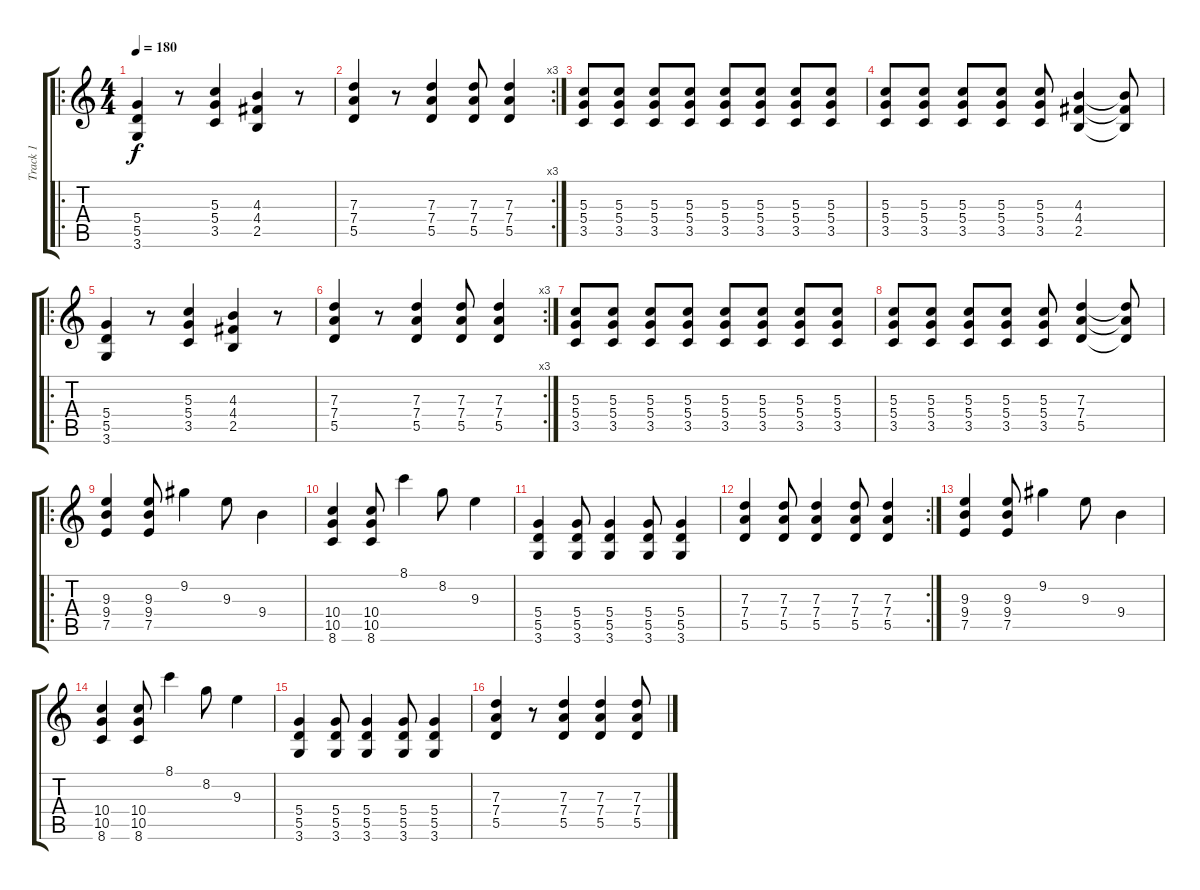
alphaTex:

\track ("Track 1" "Track 1") {instrument distortionguitar}
\staff {score tabs}
\tuning (E4 B3 G3 D3 A2 E2) {hide}
\ro
\ts (4 4)
\tempo 180
\clef g2
\ks c
(5.4 5.5 3.6).4{dy f} r.8 (5.3 5.4 3.5).4 (4.3 4.4 2.5).4 r.8 |
\rc 3
(7.3 7.4 5.5).4 r.8 (7.3 7.4 5.5).4 (7.3 7.4 5.5).8 (7.3 7.4 5.5).4 |
(5.3 5.4 3.5).8 (5.3 5.4 3.5).8 (5.3 5.4 3.5).8 (5.3 5.4 3.5).8 (5.3 5.4 3.5).8 (5.3 5.4 3.5).8 (5.3 5.4 3.5).8 (5.3 5.4 3.5).8 |
(5.3 5.4 3.5).8 (5.3 5.4 3.5).8 (5.3 5.4 3.5).8 (5.3 5.4 3.5).8 (5.3 5.4 3.5).8 (4.3 4.4 2.5).4 (4.3{t} 4.4{t} 2.5{t}).8 |
\ro
(5.4 5.5 3.6).4 r.8 (5.3 5.4 3.5).4 (4.3 4.4 2.5).4 r.8 |
\rc 3
(7.3 7.4 5.5).4 r.8 (7.3 7.4 5.5).4 (7.3 7.4 5.5).8 (7.3 7.4 5.5).4 |
(5.3 5.4 3.5).8 (5.3 5.4 3.5).8 (5.3 5.4 3.5).8 (5.3 5.4 3.5).8 (5.3 5.4 3.5).8 (5.3 5.4 3.5).8 (5.3 5.4 3.5).8 (5.3 5.4 3.5).8 |
(5.3 5.4 3.5).8 (5.3 5.4 3.5).8 (5.3 5.4 3.5).8 (5.3 5.4 3.5).8 (5.3 5.4 3.5).8 (7.3 7.4 5.5).4 (7.3{t} 7.4{t} 5.5{t}).8 |
\ro
(9.3 9.4 7.5).4 (9.3 9.4 7.5).8 9.2.4 9.3.8 9.4.4 |
(10.4 10.5 8.6).4 (10.4 10.5 8.6).8 8.1.4 8.2.8 9.3.4 |
(5.4 5.5 3.6).4 (5.4 5.5 3.6).8 (5.4 5.5 3.6).4 (5.4 5.5 3.6).8 (5.4 5.5 3.6).4 |
\rc 2
(7.3 7.4 5.5).4 (7.3 7.4 5.5).8 (7.3 7.4 5.5).4 (7.3 7.4 5.5).8 (7.3 7.4 5.5).4 |
(9.3 9.4 7.5).4 (9.3 9.4 7.5).8 9.2.4 9.3.8 9.4.4 |
(10.4 10.5 8.6).4 (10.4 10.5 8.6).8 8.1.4 8.2.8 9.3.4 |
(5.4 5.5 3.6).4 (5.4 5.5 3.6).8 (5.4 5.5 3.6).4 (5.4 5.5 3.6).8 (5.4 5.5 3.6).4 |
(7.3 7.4 5.5).4 r.8 (7.3 7.4 5.5).4 (7.3 7.4 5.5).4 (7.3 7.4 5.5).8
